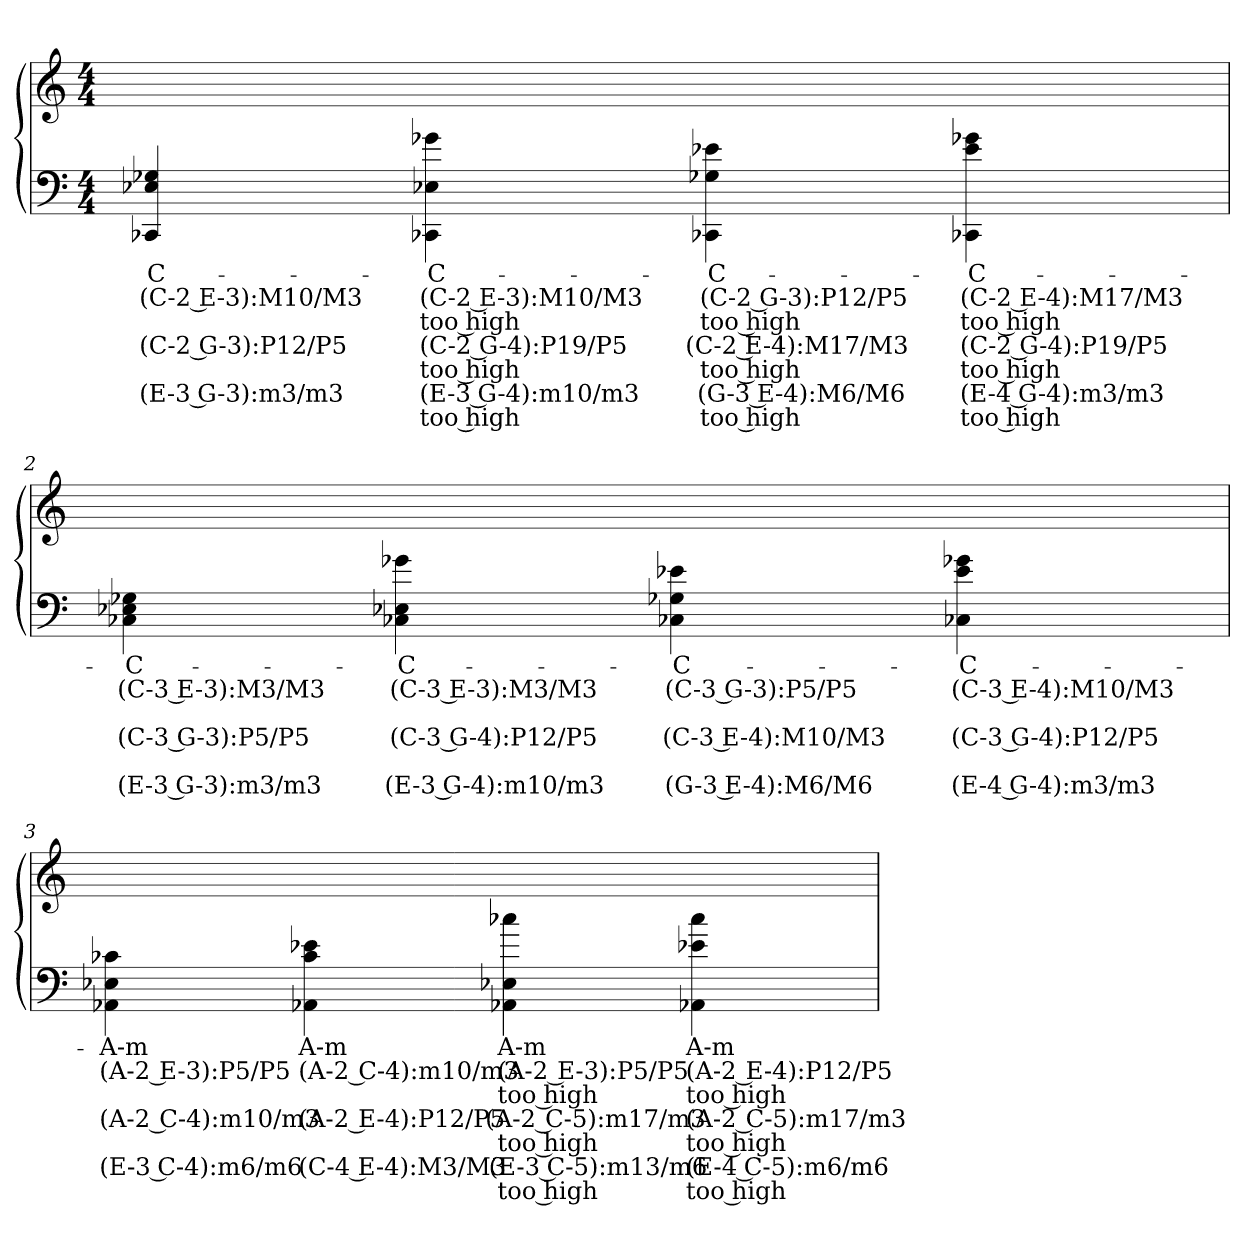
**kern	**text	**text	**text	**text	**text	**text	**text	**kern
*part2	*part2	*part2	*part2	*part2	*part2	*part2	*part2	*part1
*staff2	*staff2	*staff2	*staff2	*staff2	*staff2	*staff2	*staff2	*staff1
*clefF4	*	*	*	*	*	*	*	*clefG2
*k[]	*	*	*	*	*	*	*	*k[]
*C:	*	*	*	*	*	*	*	*C:
*M4/4	*	*	*	*	*	*	*	*M4/4
*MM60	*	*	*	*	*	*	*	*MM60
=1	=1	=1	=1	=1	=1	=1	=1	=1
4CC-X 4E-X 4G-X	C-	(C-2 E-3):M10/M3	.	(C-2 G-3):P12/P5	.	(E-3 G-3):m3/m3	.	1ryy
4CC-X 4E-X 4g-X	C-	(C-2 E-3):M10/M3	too high	(C-2 G-4):P19/P5	too high	(E-3 G-4):m10/m3	too high	.
4CC-X 4G-X 4e-X	C-	(C-2 G-3):P12/P5	too high	(C-2 E-4):M17/M3	too high	(G-3 E-4):M6/M6	too high	.
4CC-X 4e- 4g-X	C-	(C-2 E-4):M17/M3	too high	(C-2 G-4):P19/P5	too high	(E-4 G-4):m3/m3	too high	.
=2	=2	=2	=2	=2	=2	=2	=2	=2
4C-X 4E-X 4G-X	C-	(C-3 E-3):M3/M3	.	(C-3 G-3):P5/P5	.	(E-3 G-3):m3/m3	.	1ryy
4C-X 4E-X 4g-X	C-	(C-3 E-3):M3/M3	.	(C-3 G-4):P12/P5	.	(E-3 G-4):m10/m3	.	.
4C-X 4G-X 4e-X	C-	(C-3 G-3):P5/P5	.	(C-3 E-4):M10/M3	.	(G-3 E-4):M6/M6	.	.
4C-X 4e- 4g-X	C-	(C-3 E-4):M10/M3	.	(C-3 G-4):P12/P5	.	(E-4 G-4):m3/m3	.	.
=3	=3	=3	=3	=3	=3	=3	=3	=3
4AA-X 4E-X 4c-X	A-m	(A-2 E-3):P5/P5	.	(A-2 C-4):m10/m3	.	(E-3 C-4):m6/m6	.	1ryy
4AA-X 4c- 4e-X	A-m	(A-2 C-4):m10/m3	.	(A-2 E-4):P12/P5	.	(C-4 E-4):M3/M3	.	.
4AA-X 4E-X 4cc-X	A-m	(A-2 E-3):P5/P5	too high	(A-2 C-5):m17/m3	too high	(E-3 C-5):m13/m6	too high	.
4AA-X 4e-X 4cc-	A-m	(A-2 E-4):P12/P5	too high	(A-2 C-5):m17/m3	too high	(E-4 C-5):m6/m6	too high	.
=	=	=	=	=	=	=	=	=
*-	*-	*-	*-	*-	*-	*-	*-	*-
